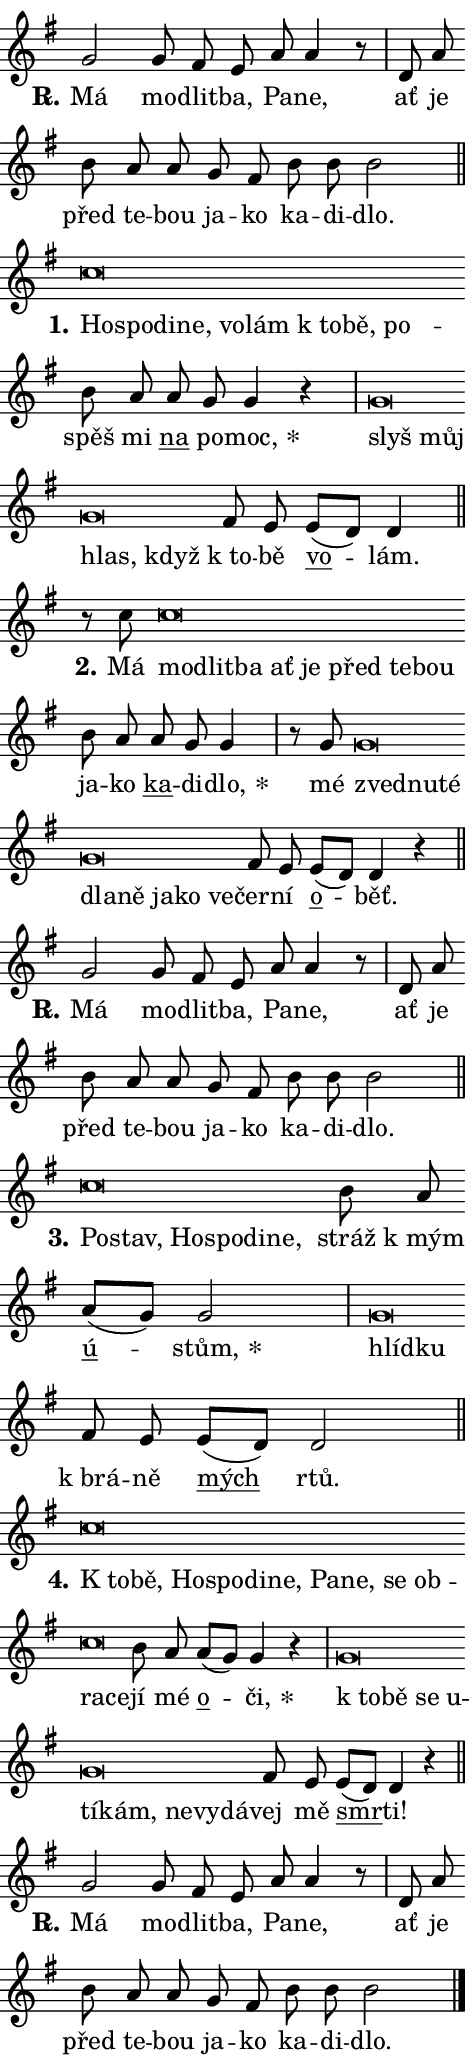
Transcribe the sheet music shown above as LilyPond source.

\version "2.24.0"
\header { tagline = "" }
\paper {
  indent = 0\cm
  top-margin = 0\cm
  right-margin = 0.13\cm % to fit lyric hyphens
  bottom-margin = 0\cm
  left-margin = 0\cm
  paper-width = 8\cm
  page-breaking = #ly:one-page-breaking
  system-system-spacing.basic-distance = #11
  score-system-spacing.basic-distance = #11
  ragged-last = ##f
}


%% Author: Thomas Morley
%% https://lists.gnu.org/archive/html/lilypond-user/2020-05/msg00002.html
#(define (line-position grob)
"Returns position of @var[grob} in current system:
   @code{'start}, if at first time-step
   @code{'end}, if at last time-step
   @code{'middle} otherwise
"
  (let* ((col (ly:item-get-column grob))
         (ln (ly:grob-object col 'left-neighbor))
         (rn (ly:grob-object col 'right-neighbor))
         (col-to-check-left (if (ly:grob? ln) ln col))
         (col-to-check-right (if (ly:grob? rn) rn col))
         (break-dir-left
           (and
             (ly:grob-property col-to-check-left 'non-musical #f)
             (ly:item-break-dir col-to-check-left)))
         (break-dir-right
           (and
             (ly:grob-property col-to-check-right 'non-musical #f)
             (ly:item-break-dir col-to-check-right))))
        (cond ((eqv? 1 break-dir-left) 'start)
              ((eqv? -1 break-dir-right) 'end)
              (else 'middle))))

#(define (tranparent-at-line-position vctor)
  (lambda (grob)
  "Relying on @code{line-position} select the relevant enry from @var{vctor}.
Used to determine transparency,"
    (case (line-position grob)
      ((end) (not (vector-ref vctor 0)))
      ((middle) (not (vector-ref vctor 1)))
      ((start) (not (vector-ref vctor 2))))))

noteHeadBreakVisibility =
#(define-music-function (break-visibility)(vector?)
"Makes @code{NoteHead}s transparent relying on @var{break-visibility}"
#{
  \override NoteHead.transparent =
    #(tranparent-at-line-position break-visibility)
#})

#(define delete-ledgers-for-transparent-note-heads
  (lambda (grob)
    "Reads whether a @code{NoteHead} is transparent.
If so this @code{NoteHead} is removed from @code{'note-heads} from
@var{grob}, which is supposed to be @code{LedgerLineSpanner}.
As a result ledgers are not printed for this @code{NoteHead}"
    (let* ((nhds-array (ly:grob-object grob 'note-heads))
           (nhds-list
             (if (ly:grob-array? nhds-array)
                 (ly:grob-array->list nhds-array)
                 '()))
           ;; Relies on the transparent-property being done before
           ;; Staff.LedgerLineSpanner.after-line-breaking is executed.
           ;; This is fragile ...
           (to-keep
             (remove
               (lambda (nhd)
                 (ly:grob-property nhd 'transparent #f))
               nhds-list)))
      ;; TODO find a better method to iterate over grob-arrays, similiar
      ;; to filter/remove etc for lists
      ;; For now rebuilt from scratch
      (set! (ly:grob-object grob 'note-heads)  '())
      (for-each
        (lambda (nhd)
          (ly:pointer-group-interface::add-grob grob 'note-heads nhd))
        to-keep))))

squashNotes = {
  \override NoteHead.X-extent = #'(-0.2 . 0.2)
  \override NoteHead.Y-extent = #'(-0.75 . 0)
  \override NoteHead.stencil =
    #(lambda (grob)
       (let ((pos (ly:grob-property grob 'staff-position)))
         (begin
           (if (< pos -7) (display "ERROR: Lower brevis then expected\n") (display ""))
           (if (<= pos -6) ly:text-interface::print ly:note-head::print))))
}
unSquashNotes = {
  \revert NoteHead.X-extent
  \revert NoteHead.Y-extent
  \revert NoteHead.stencil
}

hideNotes = \noteHeadBreakVisibility #begin-of-line-visible
unHideNotes = \noteHeadBreakVisibility #all-visible

% work-around for resetting accidentals
% https://lilypond.org/doc/v2.23/Documentation/notation/displaying-rhythms#unmetered-music
cadenzaMeasure = {
  \cadenzaOff
  \partial 1024 s1024
  \cadenzaOn
}

#(define-markup-command (accent layout props text) (markup?)
  "Underline accented syllable"
  (interpret-markup layout props
    #{\markup \override #'(offset . 4.3) \underline { #text }#}))

responsum = \markup \concat {
  "R" \hspace #-1.05 \path #0.1 #'((moveto 0 0.07) (lineto 0.9 0.8)) \hspace #0.05 "."
}

spaceSize = #0.6828661417322834 % exact space size for TeX Gyre Schola

\layout {
  \context {
    \Staff
    \remove "Time_signature_engraver"
    \override LedgerLineSpanner.after-line-breaking = #delete-ledgers-for-transparent-note-heads
  }
  \context {
    \Lyrics {
      \override LyricSpace.minimum-distance = \spaceSize
      \override LyricText.font-name = #"TeX Gyre Schola"
      \override LyricText.font-size = 1
      \override StanzaNumber.font-name = #"TeX Gyre Schola Bold"
      \override StanzaNumber.font-size = 1
    }
  }
  \context {
    \Score 
    \override NoteHead.text =
      #(lambda (grob) 
        (let ((pos (ly:grob-property grob 'staff-position)))
          #{\markup {
            \combine
              \halign #-0.55 \raise #(if (= pos -6) 0 0.5) \override #'(thickness . 2) \draw-line #'(3.2 . 0)
              \musicglyph "noteheads.sM1"
          }#}))
  }
}

% magnetic-lyrics.ily
%
%   written by
%     Jean Abou Samra <jean@abou-samra.fr>
%     Werner Lemberg <wl@gnu.org>
%
%   adapted by
%     Jiri Hon <jiri.hon@gmail.com>
%
% Version 2022-Apr-15

% https://www.mail-archive.com/lilypond-user@gnu.org/msg149350.html

#(define (Left_hyphen_pointer_engraver context)
   "Collect syllable-hyphen-syllable occurrences in lyrics and store
them in properties.  This engraver only looks to the left.  For
example, if the lyrics input is @code{foo -- bar}, it does the
following.

@itemize @bullet
@item
Set the @code{text} property of the @code{LyricHyphen} grob between
@q{foo} and @q{bar} to @code{foo}.

@item
Set the @code{left-hyphen} property of the @code{LyricText} grob with
text @q{foo} to the @code{LyricHyphen} grob between @q{foo} and
@q{bar}.
@end itemize

Use this auxiliary engraver in combination with the
@code{lyric-@/text::@/apply-@/magnetic-@/offset!} hook."
   (let ((hyphen #f)
         (text #f))
     (make-engraver
      (acknowledgers
       ((lyric-syllable-interface engraver grob source-engraver)
        (set! text grob)))
      (end-acknowledgers
       ((lyric-hyphen-interface engraver grob source-engraver)
        ;(when (not (grob::has-interface grob 'lyric-space-interface))
          (set! hyphen grob)));)
      ((stop-translation-timestep engraver)
       (when (and text hyphen)
         (ly:grob-set-object! text 'left-hyphen hyphen))
       (set! text #f)
       (set! hyphen #f)))))

#(define (lyric-text::apply-magnetic-offset! grob)
   "If the space between two syllables is less than the value in
property @code{LyricText@/.details@/.squash-threshold}, move the right
syllable to the left so that it gets concatenated with the left
syllable.

Use this function as a hook for
@code{LyricText@/.after-@/line-@/breaking} if the
@code{Left_@/hyphen_@/pointer_@/engraver} is active."
   (let ((hyphen (ly:grob-object grob 'left-hyphen #f)))
     (when hyphen
       (let ((left-text (ly:spanner-bound hyphen LEFT)))
         (when (grob::has-interface left-text 'lyric-syllable-interface)
           (let* ((common (ly:grob-common-refpoint grob left-text X))
                  (this-x-ext (ly:grob-extent grob common X))
                  (left-x-ext
                   (begin
                     ;; Trigger magnetism for left-text.
                     (ly:grob-property left-text 'after-line-breaking)
                     (ly:grob-extent left-text common X)))
                  ;; `delta` is the gap width between two syllables.
                  (delta (- (interval-start this-x-ext)
                            (interval-end left-x-ext)))
                  (details (ly:grob-property grob 'details))
                  (threshold (assoc-get 'squash-threshold details 0.2)))
             (when (< delta threshold)
               (let* (;; We have to manipulate the input text so that
                      ;; ligatures crossing syllable boundaries are not
                      ;; disabled.  For languages based on the Latin
                      ;; script this is essentially a beautification.
                      ;; However, for non-Western scripts it can be a
                      ;; necessity.
                      (lt (ly:grob-property left-text 'text))
                      (rt (ly:grob-property grob 'text))
                      (is-space (grob::has-interface hyphen 'lyric-space-interface))
                      (space (if is-space " " ""))
                      (extra-delta (if is-space spaceSize 0))
                      ;; Append new syllable.
                      (ltrt-space (if (and (string? lt) (string? rt))
                                (string-append lt space rt)
                                (make-concat-markup (list lt space rt))))
                      ;; Right-align `ltrt` to the right side.
                      (ltrt-space-markup (grob-interpret-markup
                               grob
                               (make-translate-markup
                                (cons (interval-length this-x-ext) 0)
                                (make-right-align-markup ltrt-space)))))
                 (begin
                   ;; Don't print `left-text`.
                   (ly:grob-set-property! left-text 'stencil #f)
                   ;; Set text and stencil (which holds all collected
                   ;; syllables so far) and shift it to the left.
                   (ly:grob-set-property! grob 'text ltrt-space)
                   (ly:grob-set-property! grob 'stencil ltrt-space-markup)
                   (ly:grob-translate-axis! grob (- (- delta extra-delta)) X))))))))))


#(define (lyric-hyphen::displace-bounds-first grob)
   ;; Make very sure this callback isn't triggered too early.
   (let ((left (ly:spanner-bound grob LEFT))
         (right (ly:spanner-bound grob RIGHT)))
     (ly:grob-property left 'after-line-breaking)
     (ly:grob-property right 'after-line-breaking)
     (ly:lyric-hyphen::print grob)))

squashThreshold = #0.4

\layout {
  \context {
    \Lyrics
    \consists #Left_hyphen_pointer_engraver
    \override LyricText.after-line-breaking =
      #lyric-text::apply-magnetic-offset!
    \override LyricHyphen.stencil = #lyric-hyphen::displace-bounds-first
    \override LyricText.details.squash-threshold = \squashThreshold
    \override LyricHyphen.minimum-distance = 0
    \override LyricHyphen.minimum-length = \squashThreshold
  }
}

squashText = \override LyricText.details.squash-threshold = 9999
unSquashText = \override LyricText.details.squash-threshold = \squashThreshold

leftText = \override LyricText.self-alignment-X = #LEFT
unLeftText = \revert LyricText.self-alignment-X

starOffset = #(lambda (grob) 
                (let ((x_offset (ly:self-alignment-interface::aligned-on-x-parent grob)))
                  (if (= x_offset 0) 0 (+ x_offset 1.2))))

star = #(define-music-function (syllable)(string?)
"Append star separator at the end of a syllable"
#{
  \once \override LyricText.X-offset = #starOffset
  \lyricmode { \markup {
    #syllable
    \override #'((font-name . "TeX Gyre Schola Bold")) \hspace #0.2 \lower #0.65 \larger "*"
  } }
#})

starAccent = #(define-music-function (syllable)(string?)
"Append star separator at the end of a syllable and make accent"
#{
  \once \override LyricText.X-offset = #starOffset
  \lyricmode { \markup {
    \accent #syllable
    \override #'((font-name . "TeX Gyre Schola Bold")) \hspace #0.2 \lower #0.65 \larger "*"
  } }
#})

breath = #(define-music-function (syllable)(string?)
"Append breathing indicator at the end of a syllable"
#{
  \lyricmode { \markup { #syllable "+" } }
#})

optionalBreath = #(define-music-function (syllable)(string?)
"Append optional breathing indicator at the end of a syllable"
#{
  \lyricmode { \markup { #syllable "(+)" } }
#})


\score {
    <<
        \new Voice = "melody" { \cadenzaOn \key g \major \relative { g'2 g8 fis e \bar "" a a4 r8 \cadenzaMeasure \bar "|" d, a' \bar "" b a a \bar "" g fis \bar "" b b b2 \cadenzaMeasure \bar "||" \break } }
        \new Lyrics \lyricsto "melody" { \lyricmode { \set stanza = \responsum
Má mo -- dlit -- ba, Pa -- ne, ať je před te -- bou ja -- ko ka -- di -- dlo. } }
    >>
    \layout {}
}

\score {
    <<
        \new Voice = "melody" { \cadenzaOn \key g \major \relative { \squashNotes c''\breve*1/16 \hideNotes \breve*1/16 \bar "" \breve*1/16 \bar "" \breve*1/16 \bar "" \breve*1/16 \bar "" \breve*1/16 \bar "" \breve*1/16 \bar "" \breve*1/16 \breve*1/16 \bar "" \unHideNotes \unSquashNotes b8 a \bar "" a g g4 r \cadenzaMeasure \bar "|" \squashNotes g\breve*1/16 \hideNotes \breve*1/16 \bar "" \breve*1/16 \breve*1/16 \bar "" \unHideNotes \unSquashNotes fis8 e \bar "" e[( d)] d4 \cadenzaMeasure \bar "||" \break } }
        \new Lyrics \lyricsto "melody" { \lyricmode { \set stanza = "1."
\leftText Ho -- \squashText spo -- di -- ne, vo -- lám "k to" -- bě, po -- \unLeftText \unSquashText spěš mi \markup \accent na po -- \star moc, \leftText slyš \squashText můj hlas, když \unLeftText \unSquashText "k to" -- bě \markup \accent vo -- lám. } }
    >>
    \layout {}
}

\score {
    <<
        \new Voice = "melody" { \cadenzaOn \key g \major \relative { r8 c''8 \squashNotes c\breve*1/16 \hideNotes \breve*1/16 \bar "" \breve*1/16 \bar "" \breve*1/16 \bar "" \breve*1/16 \bar "" \breve*1/16 \bar "" \breve*1/16 \breve*1/16 \bar "" \unHideNotes \unSquashNotes b8 a \bar "" a g g4 \cadenzaMeasure \bar "|" r8 g8 \squashNotes g\breve*1/16 \hideNotes \breve*1/16 \bar "" \breve*1/16 \bar "" \breve*1/16 \bar "" \breve*1/16 \bar "" \breve*1/16 \bar "" \breve*1/16 \breve*1/16 \bar "" \unHideNotes \unSquashNotes fis8 e \bar "" e[( d)] d4 r \cadenzaMeasure \bar "||" \break } }
        \new Lyrics \lyricsto "melody" { \lyricmode { \set stanza = "2."
Má \leftText mo -- \squashText dlit -- ba ať je před te -- bou \unLeftText \unSquashText ja -- ko \markup \accent ka -- di -- \star dlo, mé \leftText zved -- \squashText nu -- té dla -- ně ja -- ko ve -- \unLeftText \unSquashText čer -- ní \markup \accent o -- běť. } }
    >>
    \layout {}
}

\score {
    <<
        \new Voice = "melody" { \cadenzaOn \key g \major \relative { g'2 g8 fis e \bar "" a a4 r8 \cadenzaMeasure \bar "|" d, a' \bar "" b a a \bar "" g fis \bar "" b b b2 \cadenzaMeasure \bar "||" \break } }
        \new Lyrics \lyricsto "melody" { \lyricmode { \set stanza = \responsum
Má mo -- dlit -- ba, Pa -- ne, ať je před te -- bou ja -- ko ka -- di -- dlo. } }
    >>
    \layout {}
}

\score {
    <<
        \new Voice = "melody" { \cadenzaOn \key g \major \relative { \squashNotes c''\breve*1/16 \hideNotes \breve*1/16 \bar "" \breve*1/16 \bar "" \breve*1/16 \bar "" \breve*1/16 \breve*1/16 \bar "" \unHideNotes \unSquashNotes b8 a \bar "" a[( g)] g2 \cadenzaMeasure \bar "|" \squashNotes g\breve*1/16 \hideNotes \breve*1/16 \bar "" \unHideNotes \unSquashNotes fis8 e \bar "" e[( d)] d2 \cadenzaMeasure \bar "||" \break } }
        \new Lyrics \lyricsto "melody" { \lyricmode { \set stanza = "3."
\leftText Po -- \squashText stav, Ho -- spo -- di -- ne, \unLeftText \unSquashText stráž "k mým" \markup \accent ú -- \star stům, \leftText hlíd -- \squashText ku \unLeftText \unSquashText "k brá" -- ně \markup \accent mých rtů. } }
    >>
    \layout {}
}

\score {
    <<
        \new Voice = "melody" { \cadenzaOn \key g \major \relative { \squashNotes c''\breve*1/16 \hideNotes \breve*1/16 \bar "" \breve*1/16 \bar "" \breve*1/16 \bar "" \breve*1/16 \bar "" \breve*1/16 \bar "" \breve*1/16 \bar "" \breve*1/16 \bar "" \breve*1/16 \bar "" \breve*1/16 \bar "" \breve*1/16 \breve*1/16 \bar "" \unHideNotes \unSquashNotes b8 a \bar "" a[( g)] g4 r \cadenzaMeasure \bar "|" \squashNotes g\breve*1/16 \hideNotes \breve*1/16 \bar "" \breve*1/16 \bar "" \breve*1/16 \bar "" \breve*1/16 \bar "" \breve*1/16 \bar "" \breve*1/16 \bar "" \breve*1/16 \breve*1/16 \bar "" \unHideNotes \unSquashNotes fis8 e \bar "" e[( d)] d4 r \cadenzaMeasure \bar "||" \break } }
        \new Lyrics \lyricsto "melody" { \lyricmode { \set stanza = "4."
\leftText "K to" -- \squashText bě, Ho -- spo -- di -- ne, Pa -- ne, se ob -- ra -- ce -- \unLeftText \unSquashText jí mé \markup \accent o -- \star či, \leftText "k to" -- \squashText bě se u -- tí -- kám, ne -- vy -- dá -- \unLeftText \unSquashText vej mě \markup \accent smr -- ti! } }
    >>
    \layout {}
}

\score {
    <<
        \new Voice = "melody" { \cadenzaOn \key g \major \relative { g'2 g8 fis e \bar "" a a4 r8 \cadenzaMeasure \bar "|" d, a' \bar "" b a a \bar "" g fis \bar "" b b b2 \cadenzaMeasure \bar "||" \break } \bar "|." }
        \new Lyrics \lyricsto "melody" { \lyricmode { \set stanza = \responsum
Má mo -- dlit -- ba, Pa -- ne, ať je před te -- bou ja -- ko ka -- di -- dlo. } }
    >>
    \layout {}
}
